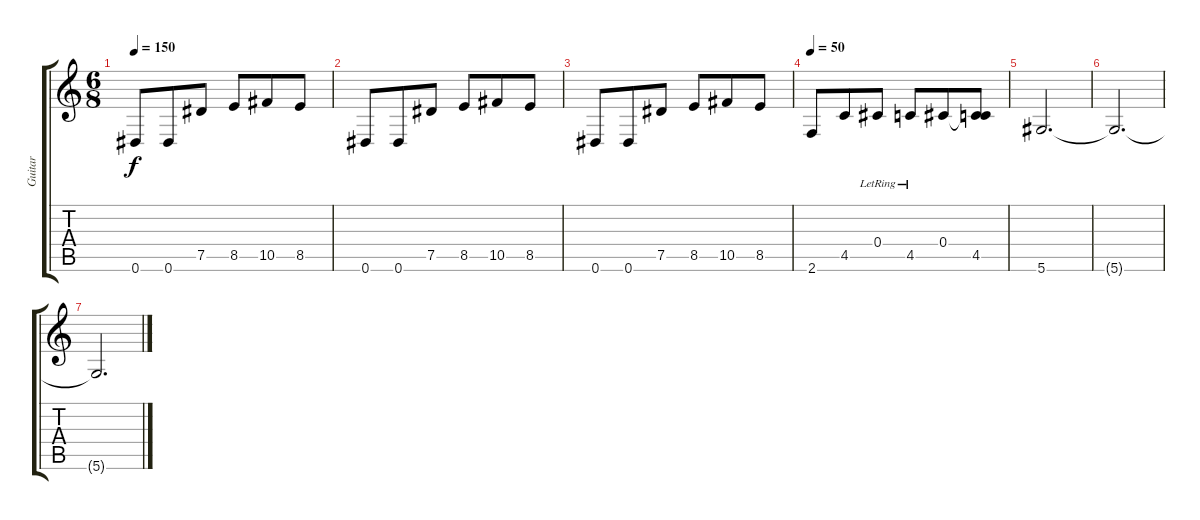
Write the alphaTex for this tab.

\track ("Guitar" "Guitar") {instrument distortionguitar}
\staff {score tabs}
\tuning (Eb4 Bb3 Gb3 Db3 Ab2 Eb2) {hide}
\ts (6 8)
\tempo 150
\clef g2
\ks c
0.6.8{dy f} 0.6.8 7.5.8 8.5.8 10.5.8 8.5.8 |
0.6.8 0.6.8 7.5.8 8.5.8 10.5.8 8.5.8 |
0.6.8 0.6.8 7.5.8 8.5.8 10.5.8 8.5.8 |
\tempo 50
2.6.8{instrument acousticguitarsteel} 4.5.8 0.4{lr}.8 4.5{lr}.8 0.4.8 (0.4{t} 4.5).8 |
5.6.2{d} |
5.6{t}.2{d} |
5.6{t}.2{d}
